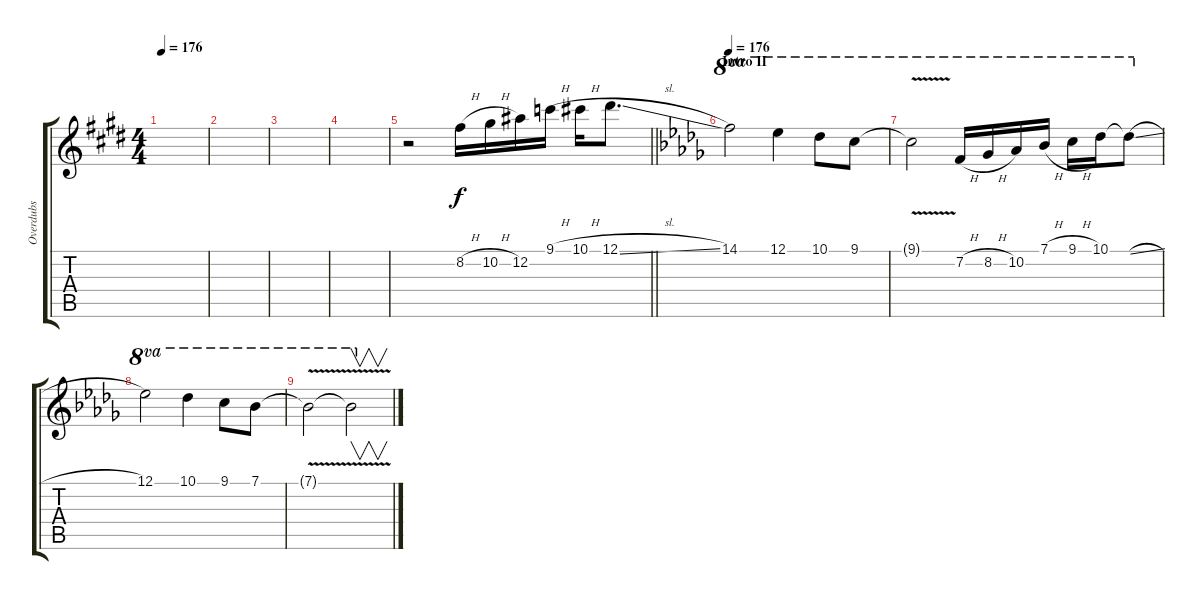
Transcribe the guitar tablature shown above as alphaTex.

\track ("Overdubs" "Overdubs") {instrument overdrivenguitar}
\staff {score tabs}
\tuning (Eb4 Bb3 Gb3 Db3 Ab2 Db2) {hide}
\ts (4 4)
\tempo 176
\clef g2
\ks c#minor
|
|
|
|
\barLineRight lightlight
r.2 8.2{h}.16 10.2{h}.16 12.2.16 9.1{h}.16 10.1{h}.16 12.1{sl}.8{d} |
\section ("" "Intro II")
\tempo 176
\ks bbminor
14.1.2{ot 8va} 12.1.4{ot 8va} 10.1.8{ot 8va} 9.1.8{ot 8va} |
9.1{v t}.2{ot 8va} 7.2{h}.16{ot 8va} 8.2{h}.16{ot 8va} 10.2.16{ot 8va} 7.1{h}.16{ot 8va} 9.1{h}.16{ot 8va} 10.1.16{ot 8va} 10.1{sl t}.8{ot 8va} |
12.1.2{ot 8va} 10.1.4{ot 8va} 9.1.8{ot 8va} 7.1.8{ot 8va} |
7.1{v t}.2{ot 8va} 7.1{t}.2{v ot 8va}
